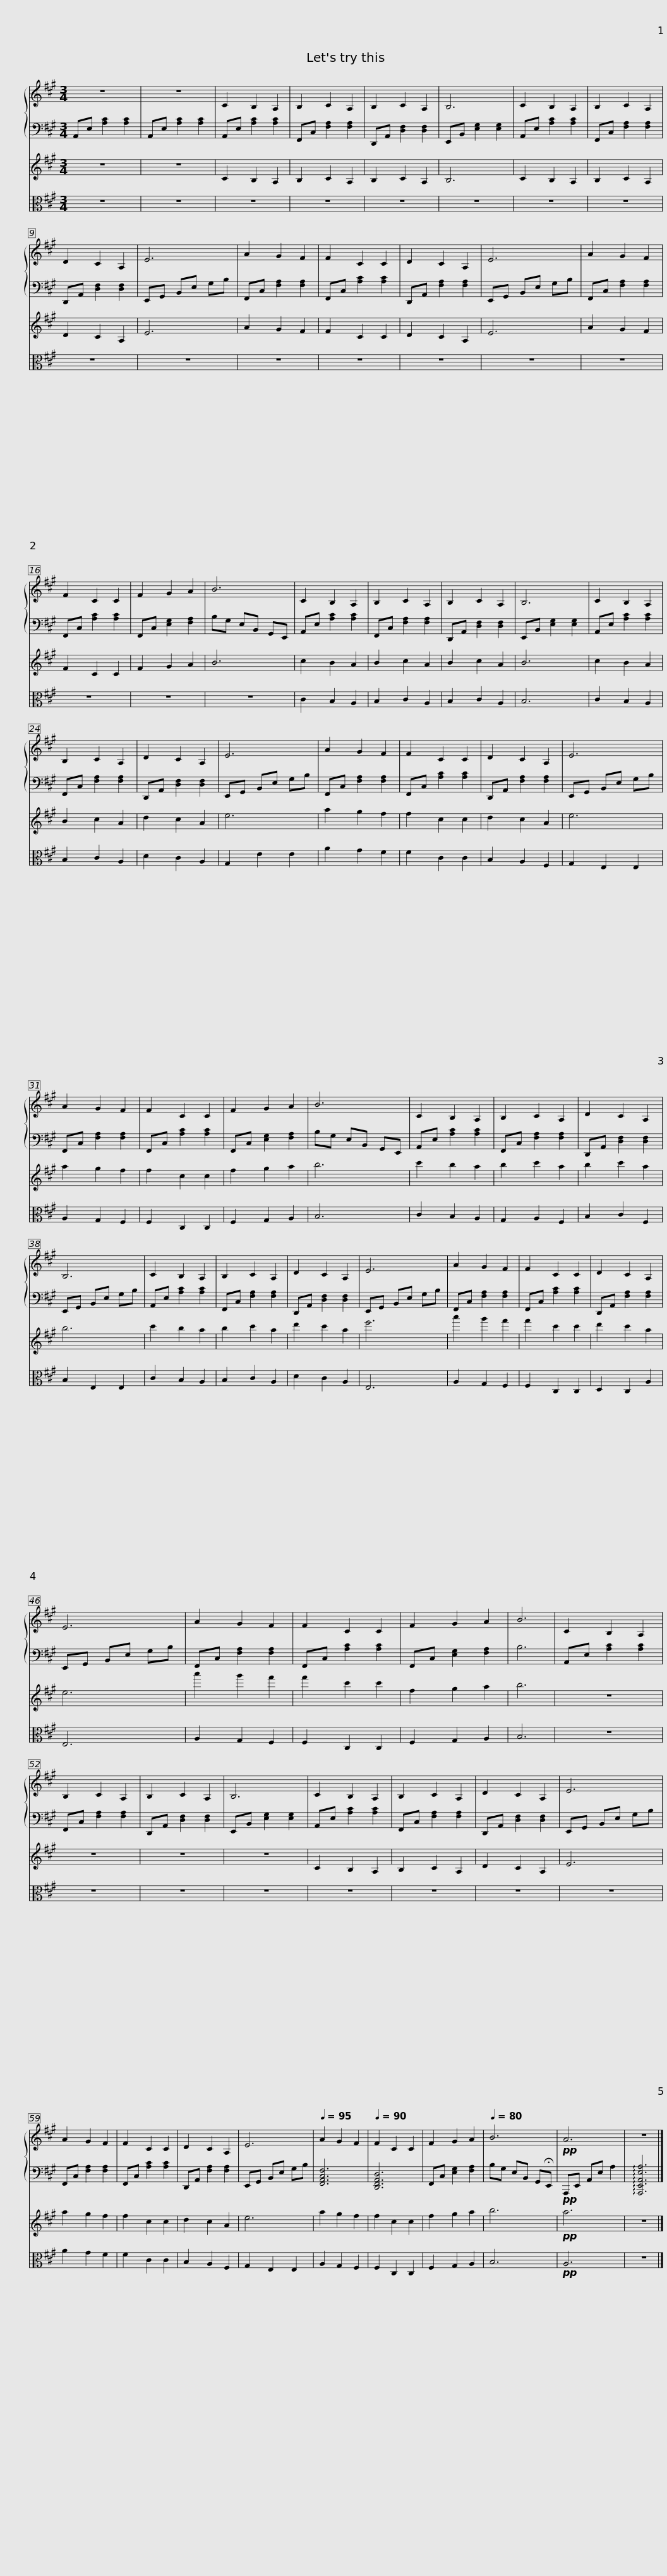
X:1
%%score { 1 | 2 } 3 4
L:1/8
M:3/4
I:linebreak $
K:A
V:1 treble
V:2 bass
V:3 treble
V:4 alto
V:1
 z6 | z6 | C2 B,2 A,2 | B,2 C2 A,2 | B,2 C2 A,2 | %5
 B,6 | C2 B,2 A,2 | B,2 C2 A,2 |$ D2 C2 A,2 | E6 | %10
 A2 G2 F2 | F2 C2 C2 | D2 C2 A,2 | E6 | A2 G2 F2 | %15
 F2 C2 C2 |$ F2 G2 A2 | B6 | C2 B,2 A,2 | B,2 C2 A,2 | %20
 B,2 C2 A,2 | B,6 | C2 B,2 A,2 | B,2 C2 A,2 |$ D2 C2 A,2 | %25
 E6 | A2 G2 F2 | F2 C2 C2 | D2 C2 A,2 | E6 | %30
 A2 G2 F2 | F2 C2 C2 |$ F2 G2 A2 | B6 | C2 B,2 A,2 | %35
 B,2 C2 A,2 | D2 C2 A,2 | B,6 | C2 B,2 A,2 | B,2 C2 A,2 |$ %40
 D2 C2 A,2 | E6 | A2 G2 F2 | F2 C2 C2 | D2 C2 A,2 | %45
 E6 | A2 G2 F2 | F2 C2 C2 |$ F2 G2 A2 | B6 | %50
 C2 B,2 A,2 | B,2 C2 A,2 | B,2 C2 A,2 | B,6 | C2 B,2 A,2 | %55
 B,2 C2 A,2 |$ D2 C2 A,2 | E6 | A2 G2 F2 | F2 C2 C2 | %60
 D2 C2 A,2 | E6 |[Q:1/4=95] A2 G2 F2 |[Q:1/4=90] F2 C2 C2 |$ F2 G2 A2 | %65
[Q:1/4=80] B6 |!pp! A6 | z6 |] %68
V:2
 A,,E, [A,C]2 [A,C]2 | A,,E, [A,C]2 [A,C]2 | A,,E, [A,C]2 [A,C]2 | F,,C, [F,A,]2 [F,A,]2 | D,,A,, [D,F,]2 [D,F,]2 | %5
 E,,B,, [E,G,]2 [E,G,]2 | A,,E, [A,C]2 [A,C]2 | F,,C, [F,A,]2 [F,A,]2 |$ D,,A,, [D,F,]2 [D,F,]2 | E,,G,, B,,E, G,B, | %10
 F,,C, [F,A,]2 [F,A,]2 | F,,C, [A,C]2 [A,C]2 | D,,A,, [F,A,]2 [F,A,]2 | E,,G,, B,,E, G,B, | F,,C, [F,A,]2 [F,A,]2 | %15
 F,,C, [A,C]2 [A,C]2 |$ F,,C, [E,G,]2 [F,A,]2 | B,G, E,B,, G,,E,, | A,,E, [A,C]2 [A,C]2 | F,,C, [F,A,]2 [F,A,]2 | %20
 D,,A,, [D,F,]2 [D,F,]2 | E,,B,, [E,G,]2 [E,G,]2 | A,,E, [A,C]2 [A,C]2 | F,,C, [F,A,]2 [F,A,]2 |$ D,,A,, [D,F,]2 [D,F,]2 | %25
 E,,G,, B,,E, G,B, | F,,C, [F,A,]2 [F,A,]2 | F,,C, [A,C]2 [A,C]2 | D,,A,, [F,A,]2 [F,A,]2 | E,,G,, B,,E, G,B, | %30
 F,,C, [F,A,]2 [F,A,]2 | F,,C, [A,C]2 [A,C]2 |$ F,,C, [E,G,]2 [F,A,]2 | B,G, E,B,, G,,E,, | A,,E, [A,C]2 [A,C]2 | %35
 F,,C, [F,A,]2 [F,A,]2 | D,,A,, [D,F,]2 [D,F,]2 | E,,G,, B,,E, G,B, | A,,E, [A,C]2 [A,C]2 | F,,C, [F,A,]2 [F,A,]2 |$ %40
 D,,A,, [D,F,]2 [D,F,]2 | E,,G,, B,,E, G,B, | F,,C, [F,A,]2 [F,A,]2 | F,,C, [A,C]2 [A,C]2 | D,,A,, [F,A,]2 [F,A,]2 | %45
 E,,G,, B,,E, G,B, | F,,C, [F,A,]2 [F,A,]2 | F,,C, [A,C]2 [A,C]2 |$ F,,C, [E,G,]2 [F,A,]2 | B,6 | %50
 A,,E, [A,C]2 [A,C]2 | F,,C, [F,A,]2 [F,A,]2 | D,,A,, [D,F,]2 [D,F,]2 | E,,B,, [E,G,]2 [E,G,]2 | A,,E, [A,C]2 [A,C]2 | %55
 F,,C, [F,A,]2 [F,A,]2 |$ D,,A,, [D,F,]2 [D,F,]2 | E,,G,, B,,E, G,B, | F,,C, [F,A,]2 [F,A,]2 | F,,C, [A,C]2 [A,C]2 | %60
 D,,A,, [F,A,]2 [F,A,]2 | E,,G,, B,,E, G,B, | [F,,A,,C,F,]6 | [D,,F,,A,,D,]6 |$ F,,C, [E,G,]2 [F,A,]2 | %65
 B,G, E,B,, G,,!fermata!E,, |!pp! A,,,E,, A,,E, A,2 | !arpeggio![A,,,E,,A,,E,A,]6 |] %68
V:3
 z6 | z6 | C2 B,2 A,2 | B,2 C2 A,2 | B,2 C2 A,2 | %5
 B,6 | C2 B,2 A,2 | B,2 C2 A,2 |$ D2 C2 A,2 | E6 | %10
 A2 G2 F2 | F2 C2 C2 | D2 C2 A,2 | E6 | A2 G2 F2 | %15
 F2 C2 C2 |$ F2 G2 A2 | B6 | c2 B2 A2 | B2 c2 A2 | %20
 B2 c2 A2 | B6 | c2 B2 A2 | B2 c2 A2 |$ d2 c2 A2 | %25
 e6 | a2 g2 f2 | f2 c2 c2 | d2 c2 A2 | e6 | %30
 a2 g2 f2 | f2 c2 c2 |$ f2 g2 a2 | b6 | c'2 b2 a2 | %35
 b2 c'2 a2 | b2 c'2 a2 | b6 | c'2 b2 a2 | b2 c'2 a2 |$ %40
 d'2 c'2 a2 | e'6 | a'2 g'2 f'2 | f'2 c'2 c'2 | d'2 c'2 a2 | %45
 e6 | a'2 g'2 f'2 | f'2 c'2 c'2 |$ f2 g2 a2 | b6 | %50
 z6 | z6 | z6 | z6 | C2 B,2 A,2 | %55
 B,2 C2 A,2 |$ D2 C2 A,2 | E6 | a2 g2 f2 | f2 c2 c2 | %60
 d2 c2 A2 | e6 | a2 g2 f2 | f2 c2 c2 |$ f2 g2 a2 | %65
 b6 |!pp! a6 | z6 |] %68
V:4
 z6 | z6 | z6 | z6 | z6 | %5
 z6 | z6 | z6 |$ z6 | z6 | %10
 z6 | z6 | z6 | z6 | z6 | %15
 z6 |$ z6 | z6 | C2 B,2 A,2 | B,2 C2 A,2 | %20
 B,2 C2 A,2 | B,6 | C2 B,2 A,2 | B,2 C2 A,2 |$ D2 C2 A,2 | %25
 G,2 E2 E2 | A2 G2 F2 | F2 C2 C2 | B,2 A,2 F,2 | G,2 E,2 E,2 | %30
 A,2 G,2 F,2 | F,2 C,2 C,2 |$ F,2 G,2 A,2 | B,6 | C2 B,2 A,2 | %35
 G,2 A,2 F,2 | B,2 C2 F,2 | B,2 E,2 E,2 | C2 B,2 A,2 | B,2 C2 A,2 |$ %40
 D2 C2 A,2 | E,6 | A,2 G,2 F,2 | F,2 C,2 C,2 | D,2 C,2 A,2 | %45
 E,6 | A,2 G,2 F,2 | F,2 C,2 C,2 |$ F,2 G,2 A,2 | B,6 | %50
 z6 | z6 | z6 | z6 | z6 | %55
 z6 |$ z6 | z6 | A2 G2 F2 | F2 C2 C2 | %60
 B,2 A,2 F,2 | G,2 E,2 E,2 | A,2 G,2 F,2 | F,2 C,2 C,2 |$ F,2 G,2 A,2 | %65
 B,6 |!pp! A,6 | z6 |] %68
